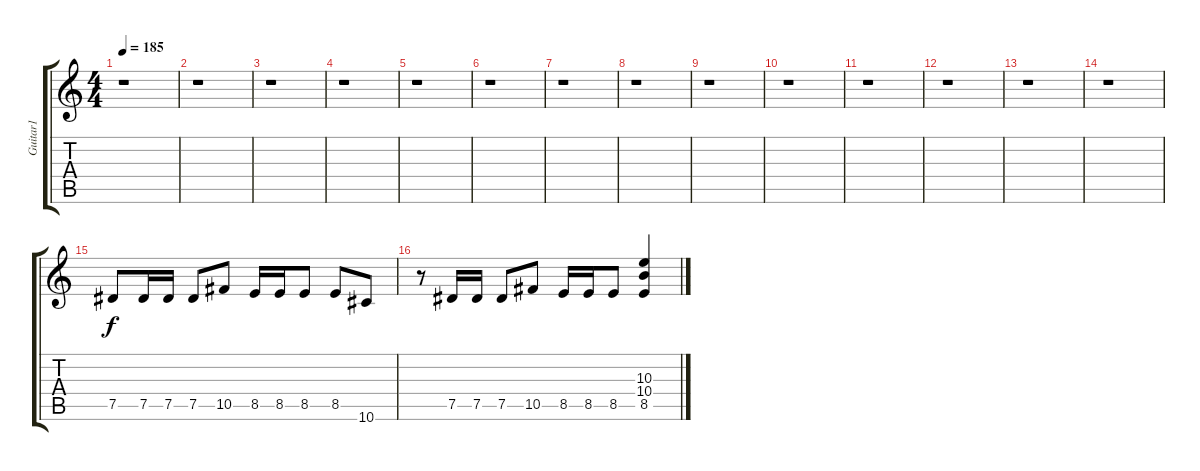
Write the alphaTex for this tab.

\track ("Guitar1" "Guitar1") {instrument distortionguitar}
\staff {score tabs}
\tuning (Eb4 Bb3 Gb3 Db3 Ab2 Eb2) {hide}
\ts (4 4)
\tempo 185
\clef g2
\ks c
r.1{dy f} |
r.1 |
r.1 |
r.1 |
r.1 |
r.1 |
r.1 |
r.1 |
r.1 |
r.1 |
r.1 |
r.1 |
r.1 |
r.1 |
7.5.8 7.5.16 7.5.16 7.5.8 10.5.8 8.5.16 8.5.16 8.5.8 8.5.8 10.6.8 |
r.8 7.5.16 7.5.16 7.5.8 10.5.8 8.5.16 8.5.16 8.5.8 (10.3 10.4 8.5).4
